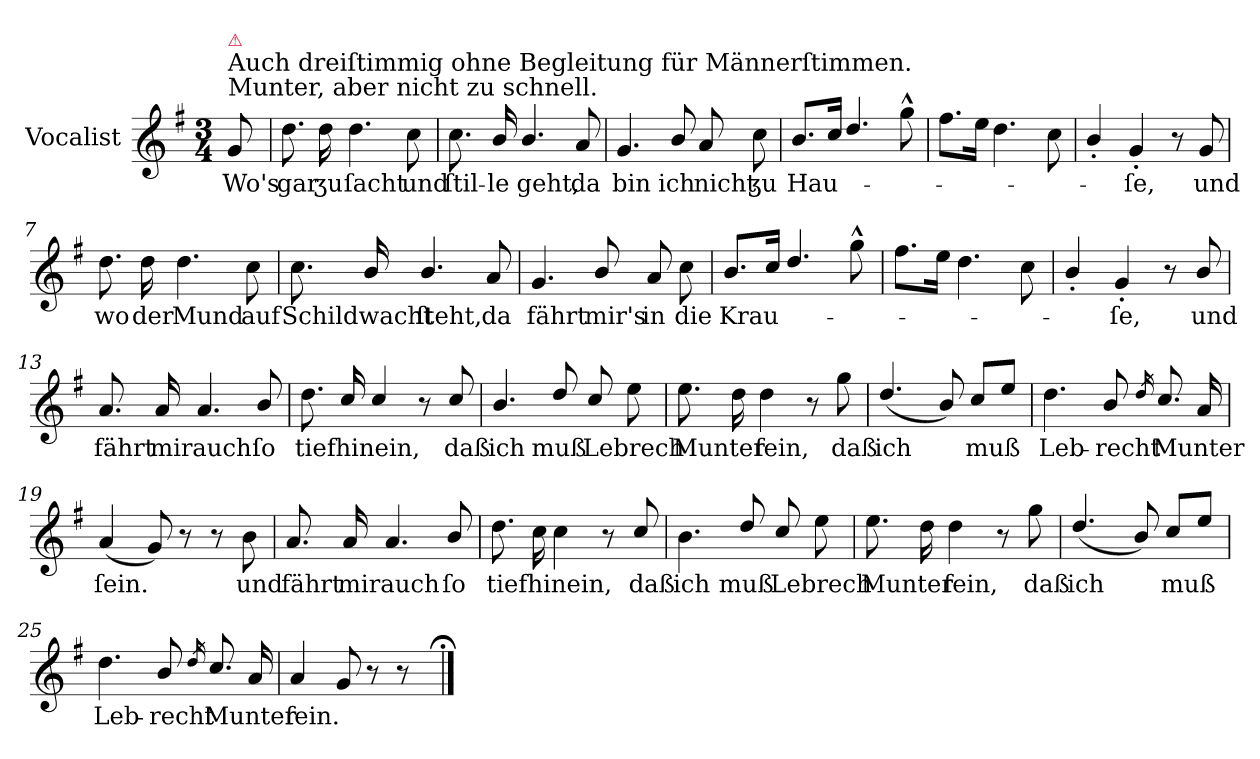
**kern	**text
*part1	*part1
*staff1	*staff1
*I"Vocalist	*
*clefG2	*
*k[f#]	*
*G:	*
*M3/4	*
=	=
!LO:TX:a:t=Munter, aber nicht zu schnell.	!
!LO:TX:a:t=Auch dreiſtimmig ohne Begleitung für Männerſtimmen.	!
!LO:TX:a:color=crimson:t=⚠	!
8g	Wo's
=1	=1
8.dd	gar
16dd	ʒu
4.dd	ſacht
8cc	und
=2	=2
8.cc	ſtil-
16b/	-le
4.b/	geht,
8a	da
=3	=3
4.g	bin
8b/	ich
8a	nicht
8cc	ʒu
=4	=4
8.b/L	Hau-
16ccJk	.
4.dd/	.
8gg^^	.
=5	=5
8.ff#L	.
16eeJk	.
4.dd	.
8cc	.
=6	=6
4b'/	.
4g'	-ſe,
8r	.
8g	und
=7	=7
8.dd	wo
16dd	der
4.dd	Mund
8cc	auf
=8	=8
8.cc	Schildwacht
16b/	.
4.b/	ſteht,
8a	da
=9	=9
4.g	fährt
8b/	mir's
8a/	in
8cc	die
=10	=10
8.b/L	Krau-
16ccJk	.
4.dd/	.
8gg^^	.
=11	=11
8.ff#L	.
16eeJk	.
4.dd	.
8cc	.
=12	=12
4b'/	.
4g'	-ſe,
8r	.
8b/	und
=13	=13
8.a	fährt
16a	mir
4.a	auch
8b/	ſo
=14	=14
8.dd	tief
16cc/	hinein,
4cc/	.
8r	.
8cc/	daß
=15	=15
4.b/	ich
8dd/	muß
8cc/	Lebrech
8ee	.
=16	=16
8.ee	Munter
16dd	.
4dd	ſein,
8r	.
8gg	daß
=17	=17
(4.dd/	ich
8b/)	.
8cc/L	muß
8eeJ	.
=18	=18
4.dd	Leb-
8b/	-recht
16qdd	.
8.cc/	Munter
16a	.
=19	=19
(4a	ſein.
8g)	.
8r	.
8r	.
8b	und
=20	=20
8.a	fährt
16a	mir
4.a	auch
8b/	ſo
=21	=21
8.dd	tief
16cc	hinein,
4cc	.
8r	.
8cc/	daß
=22	=22
4.b	ich
8dd/	muß
8cc/	Lebrech
8ee	.
=23	=23
8.ee	Munter
16dd	.
4dd	ſein,
8r	.
8gg	daß
=24	=24
(4.dd/	ich
8b/)	.
8cc/L	muß
8eeJ	.
=25	=25
4.dd	Leb-
8b/	-recht
16qdd	.
8.cc/	Munter
16a	.
=26	=26
4a	ſein.
8g	.
8r	.
8r	.
==;	==;
*-	*-
